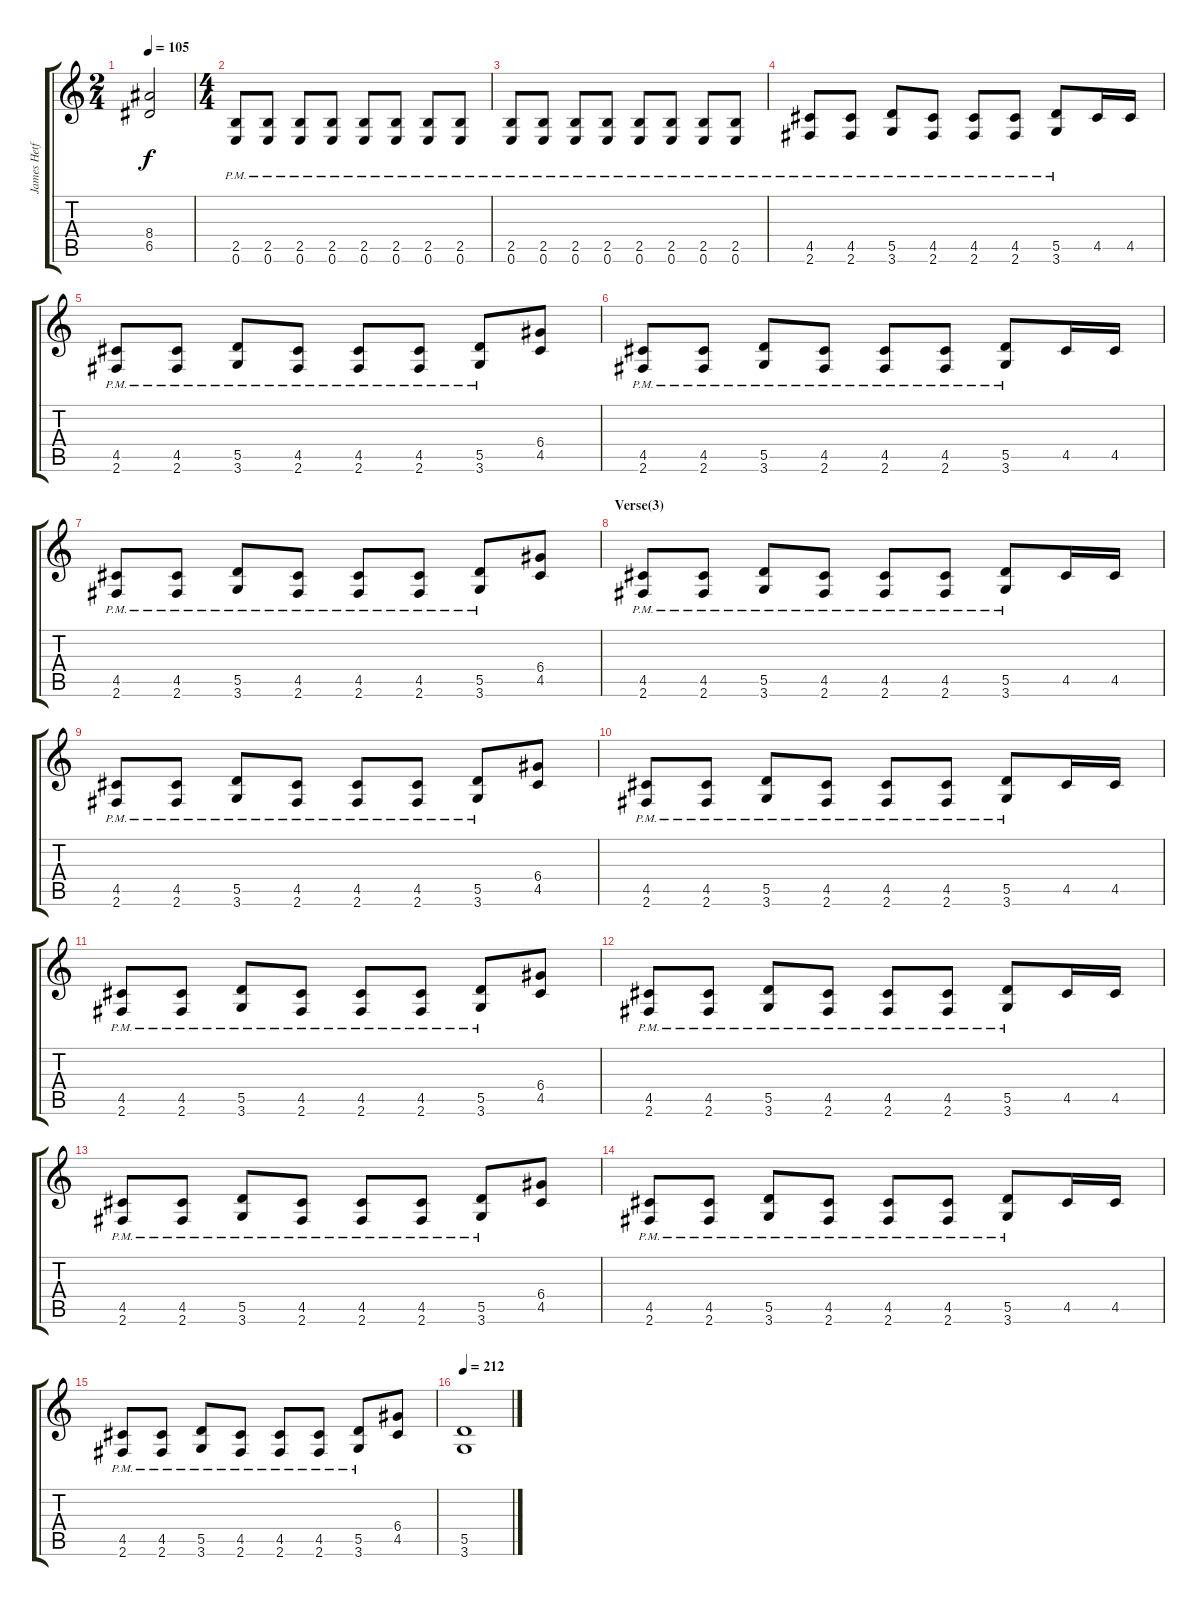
\track ("James Hetfield (Rhytm Guitar)" "James Hetf") {instrument distortionguitar}
\staff {score tabs}
\tuning (E4 B3 G3 D3 A2 E2) {hide}
\ts (2 4)
\tempo 105
\clef g2
\ks c
(8.4 6.5).2{dy f} |
\ts (4 4)
\section ("" "")
(2.5{pm} 0.6).8 (2.5{pm} 0.6).8 (2.5{pm} 0.6).8 (2.5{pm} 0.6).8 (2.5{pm} 0.6).8 (2.5{pm} 0.6).8 (2.5{pm} 0.6).8 (2.5{pm} 0.6).8 |
(2.5{pm} 0.6).8 (2.5{pm} 0.6).8 (2.5{pm} 0.6).8 (2.5{pm} 0.6).8 (2.5{pm} 0.6).8 (2.5{pm} 0.6).8 (2.5{pm} 0.6).8 (2.5{pm} 0.6).8 |
(4.5{pm} 2.6).8 (4.5{pm} 2.6).8 (5.5{pm} 3.6).8 (4.5{pm} 2.6).8 (4.5{pm} 2.6).8 (4.5{pm} 2.6).8 (5.5{pm} 3.6).8 4.5.16 4.5.16 |
(4.5{pm} 2.6).8 (4.5{pm} 2.6).8 (5.5{pm} 3.6).8 (4.5{pm} 2.6).8 (4.5{pm} 2.6).8 (4.5{pm} 2.6).8 (5.5{pm} 3.6).8 (6.4 4.5).8 |
(4.5{pm} 2.6).8 (4.5{pm} 2.6).8 (5.5{pm} 3.6).8 (4.5{pm} 2.6).8 (4.5{pm} 2.6).8 (4.5{pm} 2.6).8 (5.5{pm} 3.6).8 4.5.16 4.5.16 |
(4.5{pm} 2.6).8 (4.5{pm} 2.6).8 (5.5{pm} 3.6).8 (4.5{pm} 2.6).8 (4.5{pm} 2.6).8 (4.5{pm} 2.6).8 (5.5{pm} 3.6).8 (6.4 4.5).8 |
\section ("" "Verse(3)")
(4.5{pm} 2.6).8 (4.5{pm} 2.6).8 (5.5{pm} 3.6).8 (4.5{pm} 2.6).8 (4.5{pm} 2.6).8 (4.5{pm} 2.6).8 (5.5{pm} 3.6).8 4.5.16 4.5.16 |
(4.5{pm} 2.6).8 (4.5{pm} 2.6).8 (5.5{pm} 3.6).8 (4.5{pm} 2.6).8 (4.5{pm} 2.6).8 (4.5{pm} 2.6).8 (5.5{pm} 3.6).8 (6.4 4.5).8 |
(4.5{pm} 2.6).8 (4.5{pm} 2.6).8 (5.5{pm} 3.6).8 (4.5{pm} 2.6).8 (4.5{pm} 2.6).8 (4.5{pm} 2.6).8 (5.5{pm} 3.6).8 4.5.16 4.5.16 |
(4.5{pm} 2.6).8 (4.5{pm} 2.6).8 (5.5{pm} 3.6).8 (4.5{pm} 2.6).8 (4.5{pm} 2.6).8 (4.5{pm} 2.6).8 (5.5{pm} 3.6).8 (6.4 4.5).8 |
(4.5{pm} 2.6).8 (4.5{pm} 2.6).8 (5.5{pm} 3.6).8 (4.5{pm} 2.6).8 (4.5{pm} 2.6).8 (4.5{pm} 2.6).8 (5.5{pm} 3.6).8 4.5.16 4.5.16 |
(4.5{pm} 2.6).8 (4.5{pm} 2.6).8 (5.5{pm} 3.6).8 (4.5{pm} 2.6).8 (4.5{pm} 2.6).8 (4.5{pm} 2.6).8 (5.5{pm} 3.6).8 (6.4 4.5).8 |
(4.5{pm} 2.6).8 (4.5{pm} 2.6).8 (5.5{pm} 3.6).8 (4.5{pm} 2.6).8 (4.5{pm} 2.6).8 (4.5{pm} 2.6).8 (5.5{pm} 3.6).8 4.5.16 4.5.16 |
(4.5{pm} 2.6).8 (4.5{pm} 2.6).8 (5.5{pm} 3.6).8 (4.5{pm} 2.6).8 (4.5{pm} 2.6).8 (4.5{pm} 2.6).8 (5.5{pm} 3.6).8 (6.4 4.5).8 |
\tempo 212
(5.5 3.6).1
